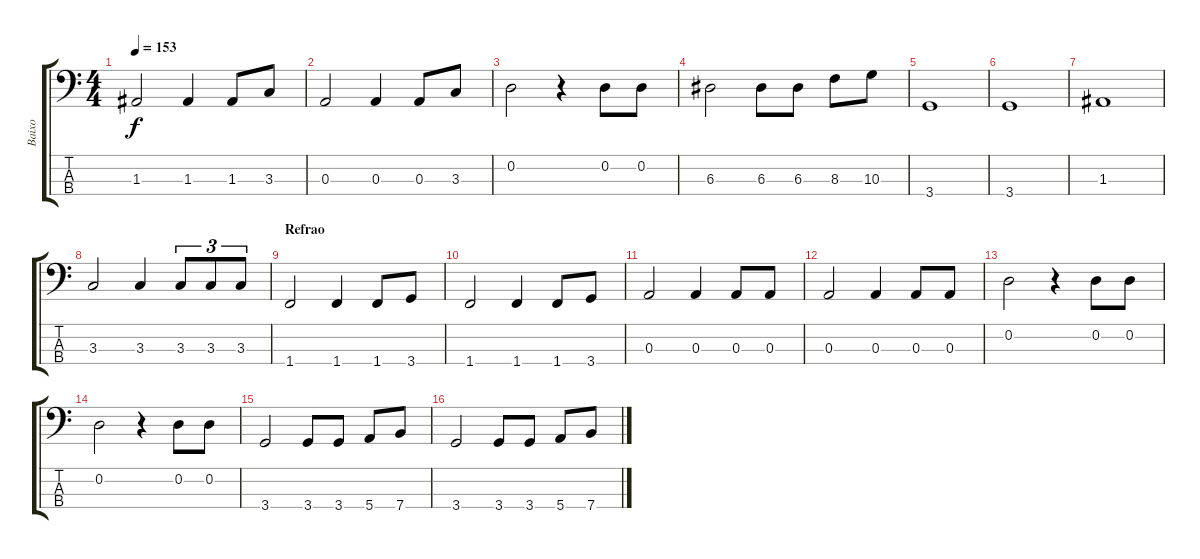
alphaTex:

\track ("Baixo" "Baixo") {instrument electricbassfinger}
\staff {score tabs}
\tuning (G2 D2 A1 E1) {hide}
\ts (4 4)
\tempo 153
\clef f4
\ks c
1.3.2{dy f} 1.3.4 1.3.8 3.3.8 |
0.3.2 0.3.4 0.3.8 3.3.8 |
0.2.2 r.4 0.2.8 0.2.8 |
6.3.2 6.3.8 6.3.8 8.3.8 10.3.8 |
3.4.1 |
3.4.1 |
1.3.1 |
3.3.2 3.3.4 3.3.8{tu (3 2)} 3.3.8{tu (3 2)} 3.3.8{tu (3 2)} |
\section ("" "Refrao")
1.4.2 1.4.4 1.4.8 3.4.8 |
1.4.2 1.4.4 1.4.8 3.4.8 |
0.3.2 0.3.4 0.3.8 0.3.8 |
0.3.2 0.3.4 0.3.8 0.3.8 |
0.2.2 r.4 0.2.8 0.2.8 |
0.2.2 r.4 0.2.8 0.2.8 |
3.4.2 3.4.8 3.4.8 5.4.8 7.4.8 |
3.4.2 3.4.8 3.4.8 5.4.8 7.4.8
